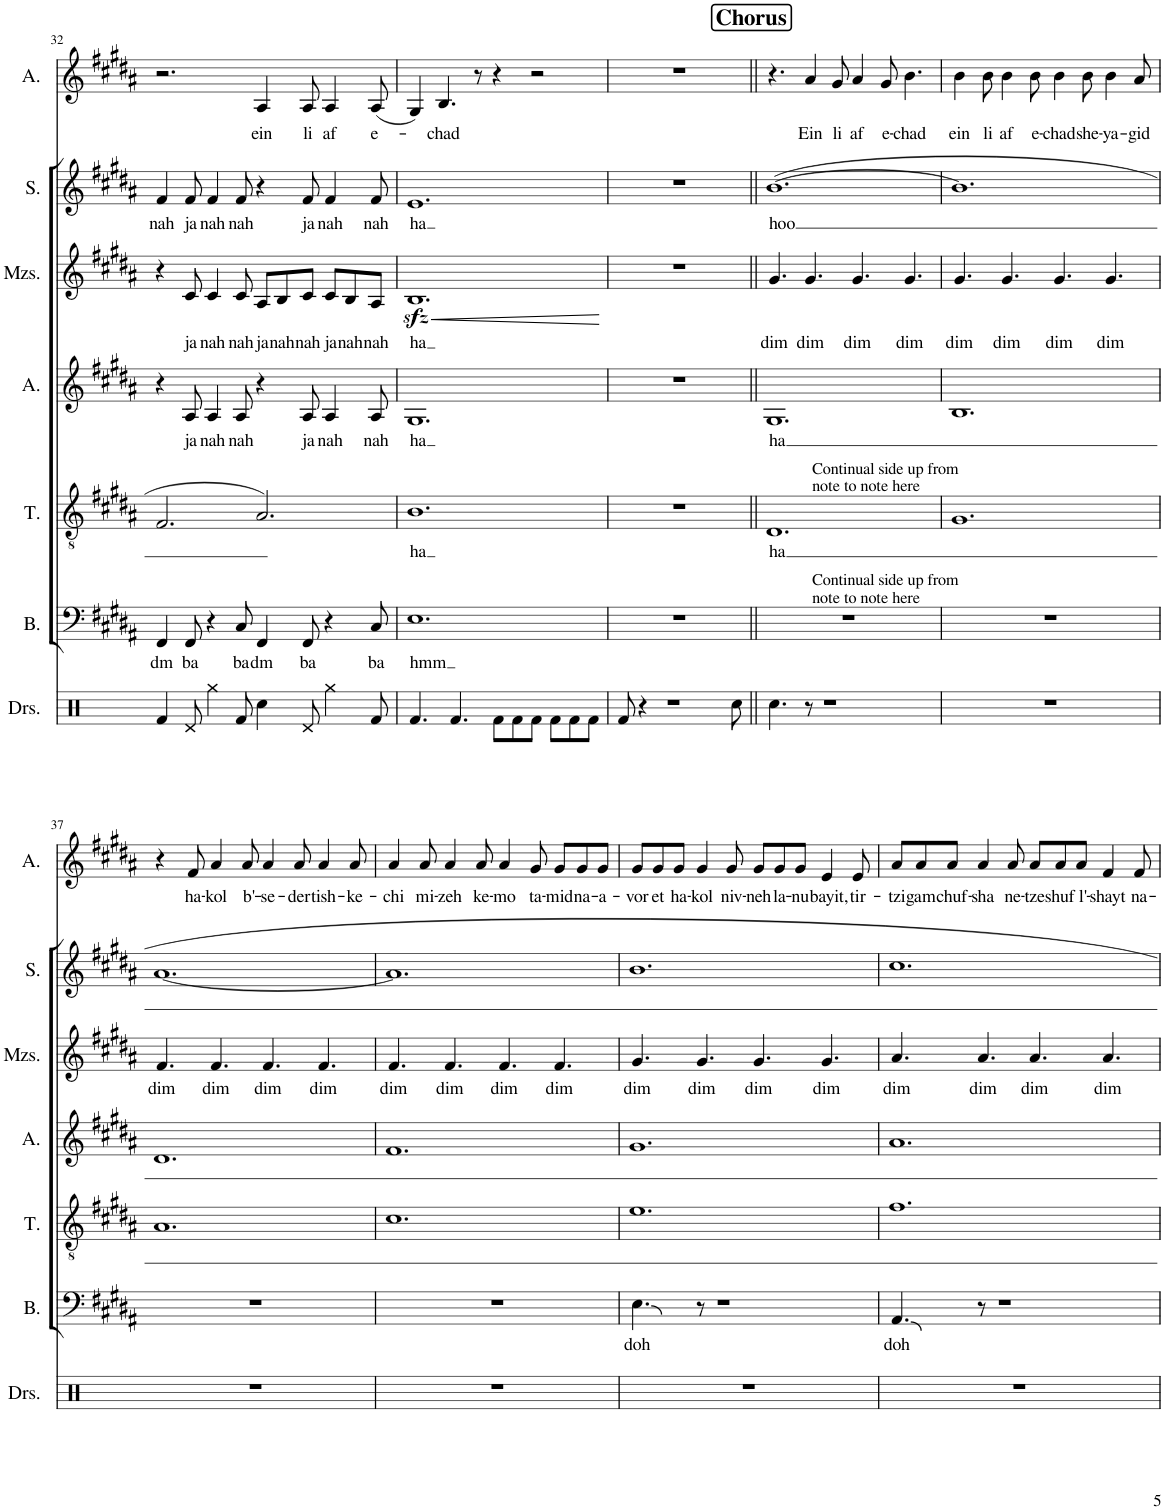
**kern	**kern	**text	**kern	**text	**kern	**text	**kern	**text	**dynam	**kern	**text	**kern	**text
*part7	*part6	*part6	*part5	*part5	*part4	*part4	*part3	*part3	*part3	*part2	*part2	*part1	*part1
*staff7	*staff6	*staff6	*staff5	*staff5	*staff4	*staff4	*staff3	*staff3	*staff3	*staff2	*staff2	*staff1	*staff1
*I"Drumset	*I"Bass	*	*I"Tenor	*	*I"Alto	*	*I"Mezzo-soprano	*	*	*I"Soprano	*	*I"Alto	*
*I'Drs.	*I'B.	*	*I'T.	*	*I'A.	*	*I'Mzs.	*	*	*I'S.	*	*I'A.	*
!!LO:PB:g=z
*clefX	*clefF4	*	*clefGv2	*	*clefG2	*	*clefG2	*	*	*clefG2	*	*clefG2	*
*k[]	*k[f#c#g#d#a#]	*	*k[f#c#g#d#a#]	*	*k[f#c#g#d#a#]	*	*k[f#c#g#d#a#]	*	*	*k[f#c#g#d#a#]	*	*k[f#c#g#d#a#]	*
*M12/8	*M12/8	*	*M12/8	*	*M12/8	*	*M12/8	*	*	*M12/8	*	*M12/8	*
=32	=32	=32	=32	=32	=32	=32	=32	=32	=32	=32	=32	=32	=32
!	!	!LO:LY:b	!	!	!	!	!	!	!	!	!LO:LY:b	!	!
4Rf/	4FF#/	dm	2.F#/	.	4r	.	4r	.	.	4f#/	nah	2.r	.
!	!	!LO:LY:b	!	!	!	!LO:LY:b	!	!LO:LY:b	!	!	!LO:LY:b	!	!
8Rd/	8FF#/	ba	.	.	8A#/	ja	8c#/	ja	.	8f#/	ja	.	.
!	!	!	!	!	!	!LO:LY:b	!	!LO:LY:b	!	!	!LO:LY:b	!	!
4Rgg\	4r	.	.	.	4A#/	nah	4c#/	nah	.	4f#/	nah	.	.
!	!	!LO:LY:b	!	!	!	!LO:LY:b	!	!LO:LY:b	!	!	!LO:LY:b	!	!
8Rf/	8C#/	ba	.	.	8A#/	nah	8c#/	nah	.	8f#/	nah	.	.
!	!	!LO:LY:b	!	!	!	!	!	!LO:LY:b	!	!	!	!	!LO:LY:b
4Rcc\	4FF#/	dm	2.A#/	.	4r	.	8A#/L	ja	.	4r	.	4A#/	ein
!	!	!	!	!	!	!	!	!LO:LY:b	!	!	!	!	!
.	.	.	.	.	.	.	8B/	nah	.	.	.	.	.
!	!	!LO:LY:b	!	!	!	!LO:LY:b	!	!LO:LY:b	!	!	!LO:LY:b	!	!LO:LY:b
8Rd/	8FF#/	ba	.	.	8A#/	ja	8c#/J	nah	.	8f#/	ja	8A#/	li
!	!	!	!	!	!	!LO:LY:b	!	!LO:LY:b	!	!	!LO:LY:b	!	!LO:LY:b
4Rgg\	4r	.	.	.	4A#/	nah	8c#/L	ja	.	4f#/	nah	4A#/	af
!	!	!	!	!	!	!	!	!LO:LY:b	!	!	!	!	!
.	.	.	.	.	.	.	8B/	nah	.	.	.	.	.
!	!	!LO:LY:b	!	!	!	!LO:LY:b	!	!LO:LY:b	!	!	!LO:LY:b	!	!LO:LY:b
8Rf/	8C#/	ba	.	.	8A#/	nah	8A#/J	nah	.	8f#/	nah	(8A#/	e-
=33	=33	=33	=33	=33	=33	=33	=33	=33	=33	=33	=33	=33	=33
!	!	!LO:LY:b	!	!LO:LY:b	!	!LO:LY:b	!	!LO:LY:b	!LO:HP:b	!	!LO:LY:b	!	!
4.Rf/	1.E	hmm	1.B	ha	1.G#	ha	1.Bzz<	ha	<	1.e	ha	4G#/)	.
!	!	!	!	!	!	!	!	!	!	!	!	!	!LO:LY:b
.	.	.	.	.	.	.	.	.	.	.	.	4.B/	-chad
4.Rf/	.	.	.	.	.	.	.	.	.	.	.	.	.
.	.	.	.	.	.	.	.	.	.	.	.	8r	.
8Rf\L	.	.	.	.	.	.	.	.	.	.	.	4r	.
8Rf\	.	.	.	.	.	.	.	.	.	.	.	.	.
8Rf\J	.	.	.	.	.	.	.	.	.	.	.	2r	.
8Rf\L	.	.	.	.	.	.	.	.	.	.	.	.	.
8Rf\	.	.	.	.	.	.	.	.	.	.	.	.	.
8Rf\J	.	.	.	.	.	.	.	.	.	.	.	.	.
.	.	.	.	.	.	.	.	.	[	.	.	.	.
=34	=34	=34	=34	=34	=34	=34	=34	=34	=34	=34	=34	=34	=34
8Rf/	1.r	.	1.r	.	1.r	.	1.r	.	.	1.r	.	1.r	.
4r	.	.	.	.	.	.	.	.	.	.	.	.	.
1r	.	.	.	.	.	.	.	.	.	.	.	.	.
8Rcc\	.	.	.	.	.	.	.	.	.	.	.	.	.
!!LO:REH:place=s1:a:B:cj:fs=14:t=Chorus
=35||	=35||	=35||	=35||	=35||	=35||	=35||	=35||	=35||	=35||	=35||	=35||	=35||	=35||
!	!	!	!	!	!LO:TX:b:t=Continual side up from	!	!	!	!	!	!	!	!
!	!	!	!	!	!LO:TX:b:t=note to note here	!	!	!	!	!	!	!	!
!	!	!	!LO:TX:b:t=Continual side up from	!	!	!	!	!	!	!	!	!	!
!	!	!	!LO:TX:b:t=note to note here	!	!	!	!	!	!	!	!	!	!
!	!	!	!	!LO:LY:b	!	!LO:LY:b	!	!LO:LY:b	!	!	!LO:LY:b	!	!
4.Rcc\	1.r	.	1.D#	ha	1.G#	ha	4.g#/	dim	.	[1.b	hoo	4.r	.
!	!	!	!	!	!	!	!	!LO:LY:b	!	!	!	!	!LO:LY:b
8r	.	.	.	.	.	.	4.g#/	dim	.	.	.	4a#/	Ein
1r	.	.	.	.	.	.	.	.	.	.	.	.	.
!	!	!	!	!	!	!	!	!	!	!	!	!	!LO:LY:b
.	.	.	.	.	.	.	.	.	.	.	.	8g#/	li
!	!	!	!	!	!	!	!	!LO:LY:b	!	!	!	!	!LO:LY:b
.	.	.	.	.	.	.	4.g#/	dim	.	.	.	4a#/	af
!	!	!	!	!	!	!	!	!	!	!	!	!	!LO:LY:b
.	.	.	.	.	.	.	.	.	.	.	.	8g#/	e-
!	!	!	!	!	!	!	!	!LO:LY:b	!	!	!	!	!LO:LY:b
.	.	.	.	.	.	.	4.g#/	dim	.	.	.	4.b\	-chad
=36	=36	=36	=36	=36	=36	=36	=36	=36	=36	=36	=36	=36	=36
!	!	!	!	!	!	!	!	!LO:LY:b	!	!	!	!	!LO:LY:b
1.r	1.r	.	1.G#	.	1.B	.	4.g#/	dim	.	1.b]	.	4b\	ein
!	!	!	!	!	!	!	!	!	!	!	!	!	!LO:LY:b
.	.	.	.	.	.	.	.	.	.	.	.	8b\	li
!	!	!	!	!	!	!	!	!LO:LY:b	!	!	!	!	!LO:LY:b
.	.	.	.	.	.	.	4.g#/	dim	.	.	.	4b\	af
!	!	!	!	!	!	!	!	!	!	!	!	!	!LO:LY:b
.	.	.	.	.	.	.	.	.	.	.	.	8b\	e-
!	!	!	!	!	!	!	!	!LO:LY:b	!	!	!	!	!LO:LY:b
.	.	.	.	.	.	.	4.g#/	dim	.	.	.	4b\	-chad
!	!	!	!	!	!	!	!	!	!	!	!	!	!LO:LY:b
.	.	.	.	.	.	.	.	.	.	.	.	8b\	she-
!	!	!	!	!	!	!	!	!LO:LY:b	!	!	!	!	!LO:LY:b
.	.	.	.	.	.	.	4.g#/	dim	.	.	.	4b\	-ya-
!	!	!	!	!	!	!	!	!	!	!	!	!	!LO:LY:b
.	.	.	.	.	.	.	.	.	.	.	.	8a#/	-gid
!!LO:LB:g=z
=37	=37	=37	=37	=37	=37	=37	=37	=37	=37	=37	=37	=37	=37
!	!	!	!	!	!	!	!	!LO:LY:b	!	!	!	!	!
1.r	1.r	.	1.A#	.	1.d#	.	4.f#/	dim	.	[1.a#	.	4r	.
!	!	!	!	!	!	!	!	!	!	!	!	!	!LO:LY:b
.	.	.	.	.	.	.	.	.	.	.	.	8f#/	ha-
!	!	!	!	!	!	!	!	!LO:LY:b	!	!	!	!	!LO:LY:b
.	.	.	.	.	.	.	4.f#/	dim	.	.	.	4a#/	-kol
!	!	!	!	!	!	!	!	!	!	!	!	!	!LO:LY:b
.	.	.	.	.	.	.	.	.	.	.	.	8a#/	b'-
!	!	!	!	!	!	!	!	!LO:LY:b	!	!	!	!	!LO:LY:b
.	.	.	.	.	.	.	4.f#/	dim	.	.	.	4a#/	-se-
!	!	!	!	!	!	!	!	!	!	!	!	!	!LO:LY:b
.	.	.	.	.	.	.	.	.	.	.	.	8a#/	-der
!	!	!	!	!	!	!	!	!LO:LY:b	!	!	!	!	!LO:LY:b
.	.	.	.	.	.	.	4.f#/	dim	.	.	.	4a#/	tish-
!	!	!	!	!	!	!	!	!	!	!	!	!	!LO:LY:b
.	.	.	.	.	.	.	.	.	.	.	.	8a#/	-ke-
=38	=38	=38	=38	=38	=38	=38	=38	=38	=38	=38	=38	=38	=38
!	!	!	!	!	!	!	!	!LO:LY:b	!	!	!	!	!LO:LY:b
1.r	1.r	.	1.c#	.	1.f#	.	4.f#/	dim	.	1.a#]	.	4a#/	-chi
!	!	!	!	!	!	!	!	!	!	!	!	!	!LO:LY:b
.	.	.	.	.	.	.	.	.	.	.	.	8a#/	mi-
!	!	!	!	!	!	!	!	!LO:LY:b	!	!	!	!	!LO:LY:b
.	.	.	.	.	.	.	4.f#/	dim	.	.	.	4a#/	-zeh
!	!	!	!	!	!	!	!	!	!	!	!	!	!LO:LY:b
.	.	.	.	.	.	.	.	.	.	.	.	8a#/	ke-
!	!	!	!	!	!	!	!	!LO:LY:b	!	!	!	!	!LO:LY:b
.	.	.	.	.	.	.	4.f#/	dim	.	.	.	4a#/	mo
!	!	!	!	!	!	!	!	!	!	!	!	!	!LO:LY:b
.	.	.	.	.	.	.	.	.	.	.	.	8g#/	ta-
!	!	!	!	!	!	!	!	!LO:LY:b	!	!	!	!	!LO:LY:b
.	.	.	.	.	.	.	4.f#/	dim	.	.	.	8g#/L	-mid
!	!	!	!	!	!	!	!	!	!	!	!	!	!LO:LY:b
.	.	.	.	.	.	.	.	.	.	.	.	8g#/	na-
!	!	!	!	!	!	!	!	!	!	!	!	!	!LO:LY:b
.	.	.	.	.	.	.	.	.	.	.	.	8g#/J	-a-
=39	=39	=39	=39	=39	=39	=39	=39	=39	=39	=39	=39	=39	=39
!	!	!LO:LY:b	!	!	!	!	!	!LO:LY:b	!	!	!	!	!LO:LY:b
1.r	4.E\	doh	1.e	.	1.g#	.	4.g#/	dim	.	1.b	.	8g#/L	-vor
!	!	!	!	!	!	!	!	!	!	!	!	!	!LO:LY:b
.	.	.	.	.	.	.	.	.	.	.	.	8g#/	et
!	!	!	!	!	!	!	!	!	!	!	!	!	!LO:LY:b
.	.	.	.	.	.	.	.	.	.	.	.	8g#/J	ha-
!	!	!	!	!	!	!	!	!LO:LY:b	!	!	!	!	!LO:LY:b
.	8r	.	.	.	.	.	4.g#/	dim	.	.	.	4g#/	-kol
.	1r	.	.	.	.	.	.	.	.	.	.	.	.
!	!	!	!	!	!	!	!	!	!	!	!	!	!LO:LY:b
.	.	.	.	.	.	.	.	.	.	.	.	8g#/	niv-
!	!	!	!	!	!	!	!	!LO:LY:b	!	!	!	!	!LO:LY:b
.	.	.	.	.	.	.	4.g#/	dim	.	.	.	8g#/L	-neh
!	!	!	!	!	!	!	!	!	!	!	!	!	!LO:LY:b
.	.	.	.	.	.	.	.	.	.	.	.	8g#/	la-
!	!	!	!	!	!	!	!	!	!	!	!	!	!LO:LY:b
.	.	.	.	.	.	.	.	.	.	.	.	8g#/J	-nu
!	!	!	!	!	!	!	!	!LO:LY:b	!	!	!	!	!LO:LY:b
.	.	.	.	.	.	.	4.g#/	dim	.	.	.	4e/	bayit,
!	!	!	!	!	!	!	!	!	!	!	!	!	!LO:LY:b
.	.	.	.	.	.	.	.	.	.	.	.	8e/	tir-
=40	=40	=40	=40	=40	=40	=40	=40	=40	=40	=40	=40	=40	=40
!	!	!LO:LY:b	!	!	!	!	!	!LO:LY:b	!	!	!	!	!LO:LY:b
1.r	4.AA#/	doh	1.f#	.	1.a#	.	4.a#/	dim	.	1.cc#	.	8a#/L	-tzi
!	!	!	!	!	!	!	!	!	!	!	!	!	!LO:LY:b
.	.	.	.	.	.	.	.	.	.	.	.	8a#/	gam
!	!	!	!	!	!	!	!	!	!	!	!	!	!LO:LY:b
.	.	.	.	.	.	.	.	.	.	.	.	8a#/J	chuf-
!	!	!	!	!	!	!	!	!LO:LY:b	!	!	!	!	!LO:LY:b
.	8r	.	.	.	.	.	4.a#/	dim	.	.	.	4a#/	-sha
.	1r	.	.	.	.	.	.	.	.	.	.	.	.
!	!	!	!	!	!	!	!	!	!	!	!	!	!LO:LY:b
.	.	.	.	.	.	.	.	.	.	.	.	8a#/	ne-
!	!	!	!	!	!	!	!	!LO:LY:b	!	!	!	!	!LO:LY:b
.	.	.	.	.	.	.	4.a#/	dim	.	.	.	8a#/L	-tze
!	!	!	!	!	!	!	!	!	!	!	!	!	!LO:LY:b
.	.	.	.	.	.	.	.	.	.	.	.	8a#/	shuf
!	!	!	!	!	!	!	!	!	!	!	!	!	!LO:LY:b
.	.	.	.	.	.	.	.	.	.	.	.	8a#/J	l'-
!	!	!	!	!	!	!	!	!LO:LY:b	!	!	!	!	!LO:LY:b
.	.	.	.	.	.	.	4.a#/	dim	.	.	.	4f#/	-shayt
!	!	!	!	!	!	!	!	!	!	!	!	!	!LO:LY:b
.	.	.	.	.	.	.	.	.	.	.	.	8f#/	na-
=	=	=	=	=	=	=	=	=	=	=	=	=	=
*-	*-	*-	*-	*-	*-	*-	*-	*-	*-	*-	*-	*-	*-
